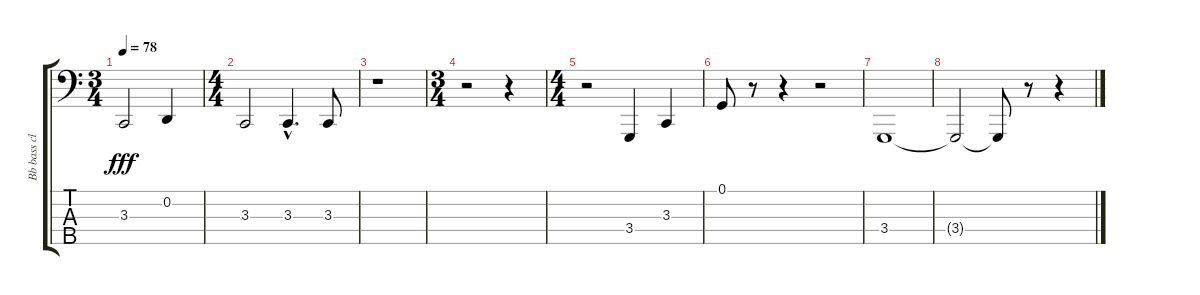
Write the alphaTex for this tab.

\track ("Bb bass clarinet" "Bb bass cl") {instrument clarinet}
\staff {score tabs}
\tuning (G2 D2 A1 E1 B0) {hide}
\ts (3 4)
\tempo 78
\clef f4
\ks c
3.3.2{dy fff} 0.2.4 |
\ts (4 4)
3.3.2 3.3{hac}.4{d} 3.3.8 |
r.1 |
\ts (3 4)
r.2 r.4 |
\ts (4 4)
r.2 3.4.4 3.3.4 |
0.1.8 r.8 r.4 r.2 |
3.4.1 |
3.4{t}.2 3.4{t}.8 r.8 r.4
